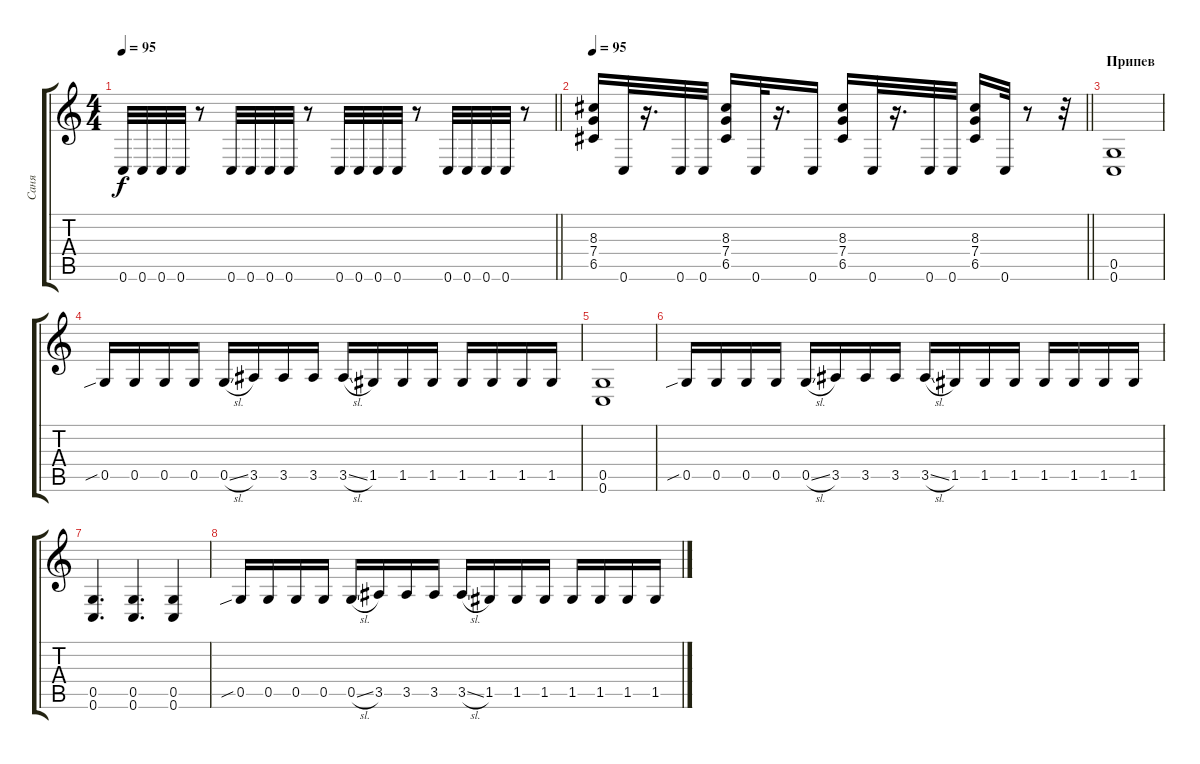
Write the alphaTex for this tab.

\track ("Саня" "Саня") {instrument overdrivenguitar}
\staff {score tabs}
\tuning (D4 A3 F3 C3 G2 C2) {hide}
\ts (4 4)
\tempo 95
\clef g2
\barLineRight lightlight
\ks c
0.6.32{dy f} 0.6.32 0.6.32 0.6.32 r.8 0.6.32 0.6.32 0.6.32 0.6.32 r.8 0.6.32 0.6.32 0.6.32 0.6.32 r.8 0.6.32 0.6.32 0.6.32 0.6.32 r.8 |
\section ("" "")
\tempo 95
\barLineRight lightlight
(8.3 7.4 6.5).16 0.6.32 r.16{d} 0.6.32 0.6.32 (8.3 7.4 6.5).16 0.6.32 r.16{d} 0.6.16 (8.3 7.4 6.5).16 0.6.32 r.16{d} 0.6.32 0.6.32 (8.3 7.4 6.5).16 0.6.32 r.8 r.32 |
\section ("" "Припев")
(0.5 0.6).1 |
0.5{sib}.16 0.5.16 0.5.16 0.5.16 0.5{sl}.16 3.5.16 3.5.16 3.5.16 3.5{sl}.16 1.5.16 1.5.16 1.5.16 1.5.16 1.5.16 1.5.16 1.5.16 |
(0.5 0.6).1 |
0.5{sib}.16 0.5.16 0.5.16 0.5.16 0.5{sl}.16 3.5.16 3.5.16 3.5.16 3.5{sl}.16 1.5.16 1.5.16 1.5.16 1.5.16 1.5.16 1.5.16 1.5.16 |
(0.5 0.6).4{d} (0.5 0.6).4{d} (0.5 0.6).4 |
0.5{sib}.16 0.5.16 0.5.16 0.5.16 0.5{sl}.16 3.5.16 3.5.16 3.5.16 3.5{sl}.16 1.5.16 1.5.16 1.5.16 1.5.16 1.5.16 1.5.16 1.5.16
